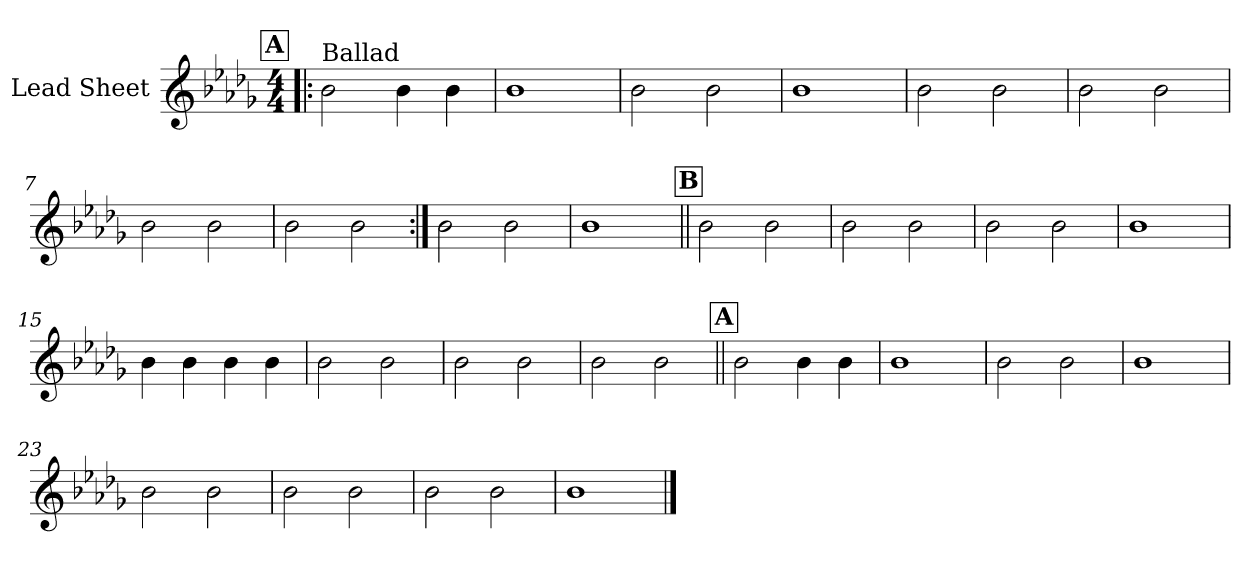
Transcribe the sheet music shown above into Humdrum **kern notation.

**kern
*part1
*staff1
*I"Lead Sheet
*clefG2
*k[b-e-a-d-g-]
*D-:
*M4/4
!!LO:REH:place=s1:a:fs=14:t=A
=1!|:
!LO:TX:a:t=Ballad
2b-\
4b-\
4b-\
=2
1b-
=3
2b-\
2b-\
=4
1b-
!!LO:LB:g=z
=5
2b-\
2b-\
=6
2b-\
2b-\
=7
2b-\
2b-\
=8
2b-\
2b-\
!!LO:LB:g=z
=9:|!
2b-\
2b-\
=10
1b-
!!LO:LB:g=z
!!LO:REH:place=s1:a:fs=14:t=B
=11||
2b-\
2b-\
=12
2b-\
2b-\
=13
2b-\
2b-\
=14
1b-
!!LO:LB:g=z
=15
4b-\
4b-\
4b-\
4b-\
=16
2b-\
2b-\
=17
2b-\
2b-\
=18
2b-\
2b-\
!!LO:LB:g=z
!!LO:REH:place=s1:a:fs=14:t=A
=19||
2b-\
4b-\
4b-\
=20
1b-
=21
2b-\
2b-\
=22
1b-
!!LO:LB:g=z
=23
2b-\
2b-\
=24
2b-\
2b-\
=25
2b-\
2b-\
=26
1b-
==
*-
